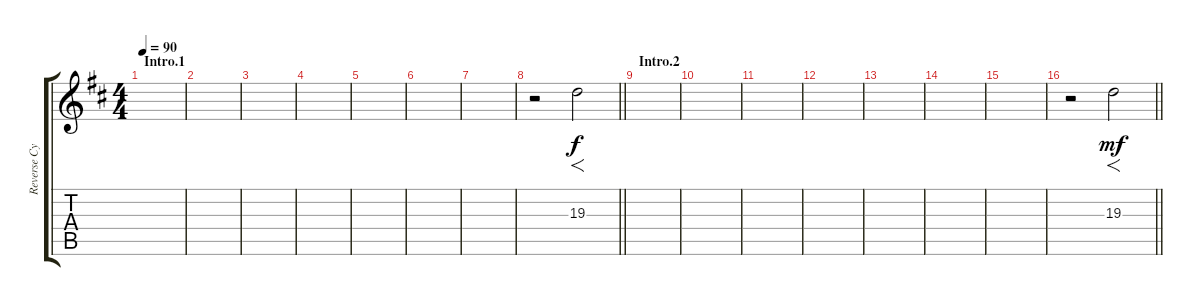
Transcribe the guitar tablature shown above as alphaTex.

\track ("Reverse Cymbal" "Reverse Cy") {instrument reversecymbal}
\staff {score tabs}
\tuning (E4 B3 G3 D3 A2 E2) {hide}
\ts (4 4)
\section ("" "Intro.1")
\tempo 90
\clef g2
\ks d
|
|
|
|
|
|
|
\barLineRight lightlight
r.2 19.3.2{f} |
\section ("" "Intro.2")
|
|
|
|
|
|
|
\barLineRight lightlight
r.2 19.3.2{f dy mf}
